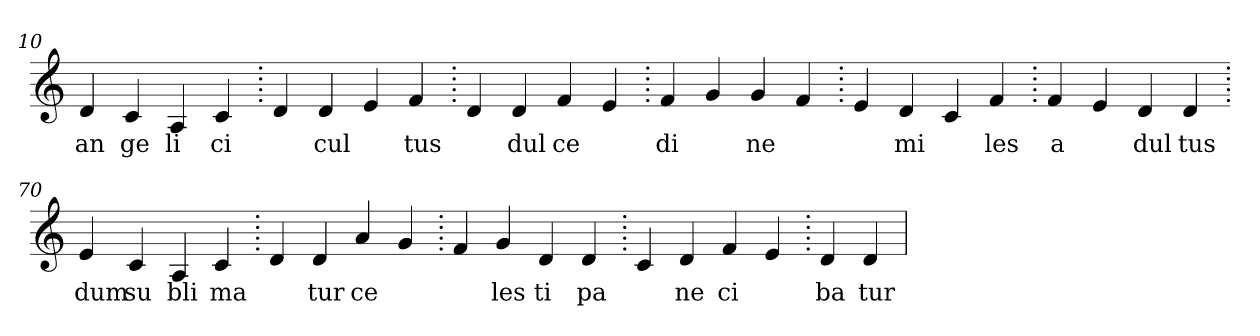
**kern	**text
*part1	*part1
*staff1	*staff1
*clefG2	*
=10.	=10.
4d	an
4c	ge
4A	li
4c	ci
=20.	=20.
4d	.
4d	cul
4e	.
4f	tus
=30.	=30.
4d	.
4d	dul
4f	ce
4e	.
=40.	=40.
4f	di
4g	.
4g	ne
4f	.
=50.	=50.
4e	.
4d	mi
4c	.
4f	les
=60.	=60.
4f	a
4e	.
4d	dul
4d	tus
=70.	=70.
4e	dum
4c	su
4A	bli
4c	ma
=80.	=80.
4d	.
4d	tur
4a	ce
4g	.
=90.	=90.
4f	.
4g	les
4d	ti
4d	pa
=100.	=100.
4c	.
4d	ne
4f	ci
4e	.
=110.	=110.
4d	ba
4d	tur
=	=
*-	*-
